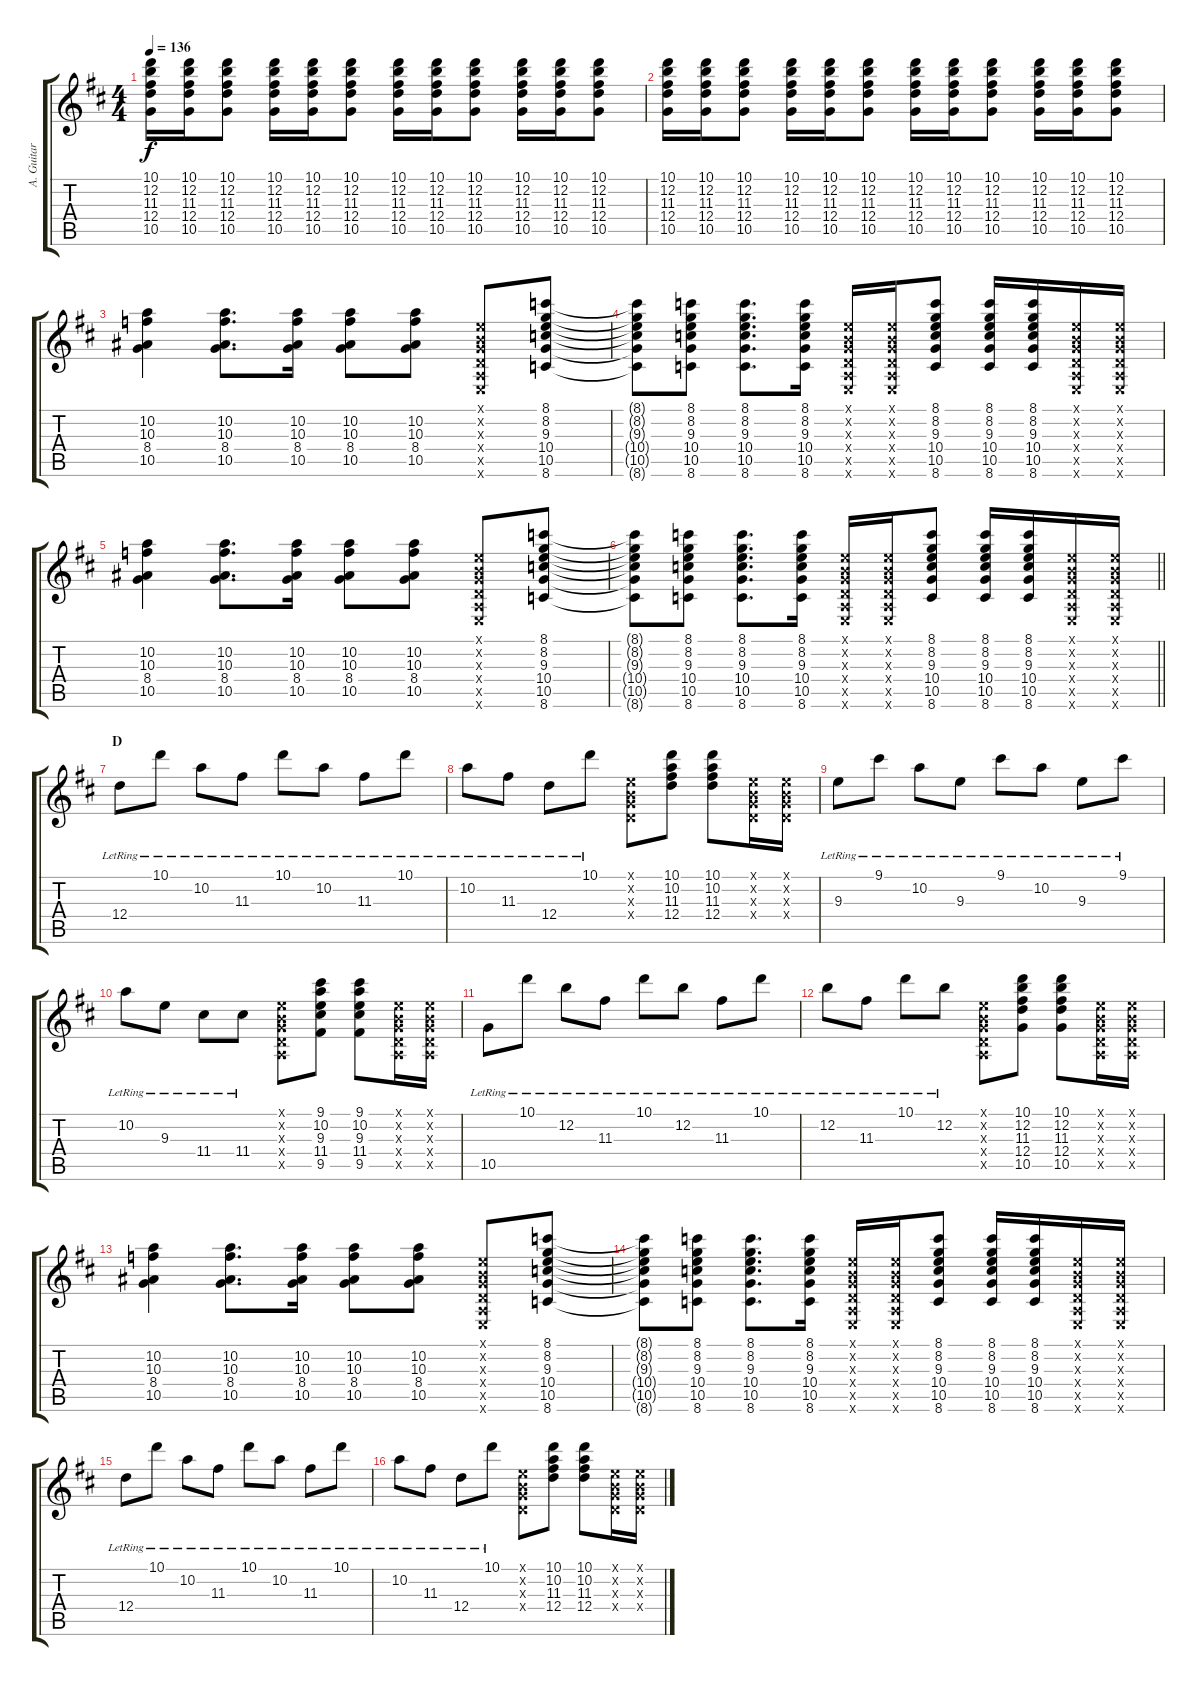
\track ("A. Guitar" "A. Guitar") {instrument acousticguitarsteel}
\staff {score tabs}
\tuning (E4 B3 G3 D3 A2 E2) {hide}
\ts (4 4)
\tempo 136
\clef g2
\ks d
(10.1 12.2 11.3 12.4 10.5).16{dy f} (10.1 12.2 11.3 12.4 10.5).16 (10.1 12.2 11.3 12.4 10.5).8 (10.1 12.2 11.3 12.4 10.5).16 (10.1 12.2 11.3 12.4 10.5).16 (10.1 12.2 11.3 12.4 10.5).8 (10.1 12.2 11.3 12.4 10.5).16 (10.1 12.2 11.3 12.4 10.5).16 (10.1 12.2 11.3 12.4 10.5).8 (10.1 12.2 11.3 12.4 10.5).16 (10.1 12.2 11.3 12.4 10.5).16 (10.1 12.2 11.3 12.4 10.5).8 |
(10.1 12.2 11.3 12.4 10.5).16 (10.1 12.2 11.3 12.4 10.5).16 (10.1 12.2 11.3 12.4 10.5).8 (10.1 12.2 11.3 12.4 10.5).16 (10.1 12.2 11.3 12.4 10.5).16 (10.1 12.2 11.3 12.4 10.5).8 (10.1 12.2 11.3 12.4 10.5).16 (10.1 12.2 11.3 12.4 10.5).16 (10.1 12.2 11.3 12.4 10.5).8 (10.1 12.2 11.3 12.4 10.5).16 (10.1 12.2 11.3 12.4 10.5).16 (10.1 12.2 11.3 12.4 10.5).8 |
(10.2 10.3 8.4 10.5).4 (10.2 10.3 8.4 10.5).8{d} (10.2 10.3 8.4 10.5).16 (10.2 10.3 8.4 10.5).8 (10.2 10.3 8.4 10.5).8 (0.1{x} 0.2{x} 0.3{x} 0.4{x} 0.5{x} 0.6{x}).8 (8.1 8.2 9.3 10.4 10.5 8.6).8 |
(8.1{t} 8.2{t} 9.3{t} 10.4{t} 10.5{t} 8.6{t}).8 (8.1 8.2 9.3 10.4 10.5 8.6).8 (8.1 8.2 9.3 10.4 10.5 8.6).8{d} (8.1 8.2 9.3 10.4 10.5 8.6).16 (0.1{x} 0.2{x} 0.3{x} 0.4{x} 0.5{x} 0.6{x}).16 (0.1{x} 0.2{x} 0.3{x} 0.4{x} 0.5{x} 0.6{x}).16 (8.1 8.2 9.3 10.4 10.5 8.6).8 (8.1 8.2 9.3 10.4 10.5 8.6).16 (8.1 8.2 9.3 10.4 10.5 8.6).16 (0.1{x} 0.2{x} 0.3{x} 0.4{x} 0.5{x} 0.6{x}).16 (0.1{x} 0.2{x} 0.3{x} 0.4{x} 0.5{x} 0.6{x}).16 |
(10.2 10.3 8.4 10.5).4 (10.2 10.3 8.4 10.5).8{d} (10.2 10.3 8.4 10.5).16 (10.2 10.3 8.4 10.5).8 (10.2 10.3 8.4 10.5).8 (0.1{x} 0.2{x} 0.3{x} 0.4{x} 0.5{x} 0.6{x}).8 (8.1 8.2 9.3 10.4 10.5 8.6).8 |
\barLineRight lightlight
(8.1{t} 8.2{t} 9.3{t} 10.4{t} 10.5{t} 8.6{t}).8 (8.1 8.2 9.3 10.4 10.5 8.6).8 (8.1 8.2 9.3 10.4 10.5 8.6).8{d} (8.1 8.2 9.3 10.4 10.5 8.6).16 (0.1{x} 0.2{x} 0.3{x} 0.4{x} 0.5{x} 0.6{x}).16 (0.1{x} 0.2{x} 0.3{x} 0.4{x} 0.5{x} 0.6{x}).16 (8.1 8.2 9.3 10.4 10.5 8.6).8 (8.1 8.2 9.3 10.4 10.5 8.6).16 (8.1 8.2 9.3 10.4 10.5 8.6).16 (0.1{x} 0.2{x} 0.3{x} 0.4{x} 0.5{x} 0.6{x}).16 (0.1{x} 0.2{x} 0.3{x} 0.4{x} 0.5{x} 0.6{x}).16 |
\section ("" "D")
12.4{lr}.8 10.1{lr}.8 10.2{lr}.8 11.3{lr}.8 10.1{lr}.8 10.2{lr}.8 11.3{lr}.8 10.1{lr}.8 |
10.2{lr}.8 11.3{lr}.8 12.4{lr}.8 10.1{lr}.8 (0.1{x} 0.2{x} 0.3{x} 0.4{x}).8 (10.1 10.2 11.3 12.4).8 (10.1 10.2 11.3 12.4).8 (0.1{x} 0.2{x} 0.3{x} 0.4{x}).16 (0.1{x} 0.2{x} 0.3{x} 0.4{x}).16 |
9.3{lr}.8 9.1{lr}.8 10.2{lr}.8 9.3{lr}.8 9.1{lr}.8 10.2{lr}.8 9.3{lr}.8 9.1{lr}.8 |
10.2{lr}.8 9.3{lr}.8 11.4{lr}.8 11.4{lr}.8 (0.1{x} 0.2{x} 0.3{x} 0.4{x} 0.5{x}).8 (9.1 10.2 9.3 11.4 9.5).8 (9.1 10.2 9.3 11.4 9.5).8 (0.1{x} 0.2{x} 0.3{x} 0.4{x} 0.5{x}).16 (0.1{x} 0.2{x} 0.3{x} 0.4{x} 0.5{x}).16 |
10.5{lr}.8 10.1{lr}.8 12.2{lr}.8 11.3{lr}.8 10.1{lr}.8 12.2{lr}.8 11.3{lr}.8 10.1{lr}.8 |
12.2{lr}.8 11.3{lr}.8 10.1{lr}.8 12.2{lr}.8 (0.1{x} 0.2{x} 0.3{x} 0.4{x} 0.5{x}).8 (10.1 12.2 11.3 12.4 10.5).8 (10.1 12.2 11.3 12.4 10.5).8 (0.1{x} 0.2{x} 0.3{x} 0.4{x} 0.5{x}).16 (0.1{x} 0.2{x} 0.3{x} 0.4{x} 0.5{x}).16 |
(10.2 10.3 8.4 10.5).4 (10.2 10.3 8.4 10.5).8{d} (10.2 10.3 8.4 10.5).16 (10.2 10.3 8.4 10.5).8 (10.2 10.3 8.4 10.5).8 (0.1{x} 0.2{x} 0.3{x} 0.4{x} 0.5{x} 0.6{x}).8 (8.1 8.2 9.3 10.4 10.5 8.6).8 |
(8.1{t} 8.2{t} 9.3{t} 10.4{t} 10.5{t} 8.6{t}).8 (8.1 8.2 9.3 10.4 10.5 8.6).8 (8.1 8.2 9.3 10.4 10.5 8.6).8{d} (8.1 8.2 9.3 10.4 10.5 8.6).16 (0.1{x} 0.2{x} 0.3{x} 0.4{x} 0.5{x} 0.6{x}).16 (0.1{x} 0.2{x} 0.3{x} 0.4{x} 0.5{x} 0.6{x}).16 (8.1 8.2 9.3 10.4 10.5 8.6).8 (8.1 8.2 9.3 10.4 10.5 8.6).16 (8.1 8.2 9.3 10.4 10.5 8.6).16 (0.1{x} 0.2{x} 0.3{x} 0.4{x} 0.5{x} 0.6{x}).16 (0.1{x} 0.2{x} 0.3{x} 0.4{x} 0.5{x} 0.6{x}).16 |
12.4{lr}.8 10.1{lr}.8 10.2{lr}.8 11.3{lr}.8 10.1{lr}.8 10.2{lr}.8 11.3{lr}.8 10.1{lr}.8 |
10.2{lr}.8 11.3{lr}.8 12.4{lr}.8 10.1{lr}.8 (0.1{x} 0.2{x} 0.3{x} 0.4{x}).8 (10.1 10.2 11.3 12.4).8 (10.1 10.2 11.3 12.4).8 (0.1{x} 0.2{x} 0.3{x} 0.4{x}).16 (0.1{x} 0.2{x} 0.3{x} 0.4{x}).16
